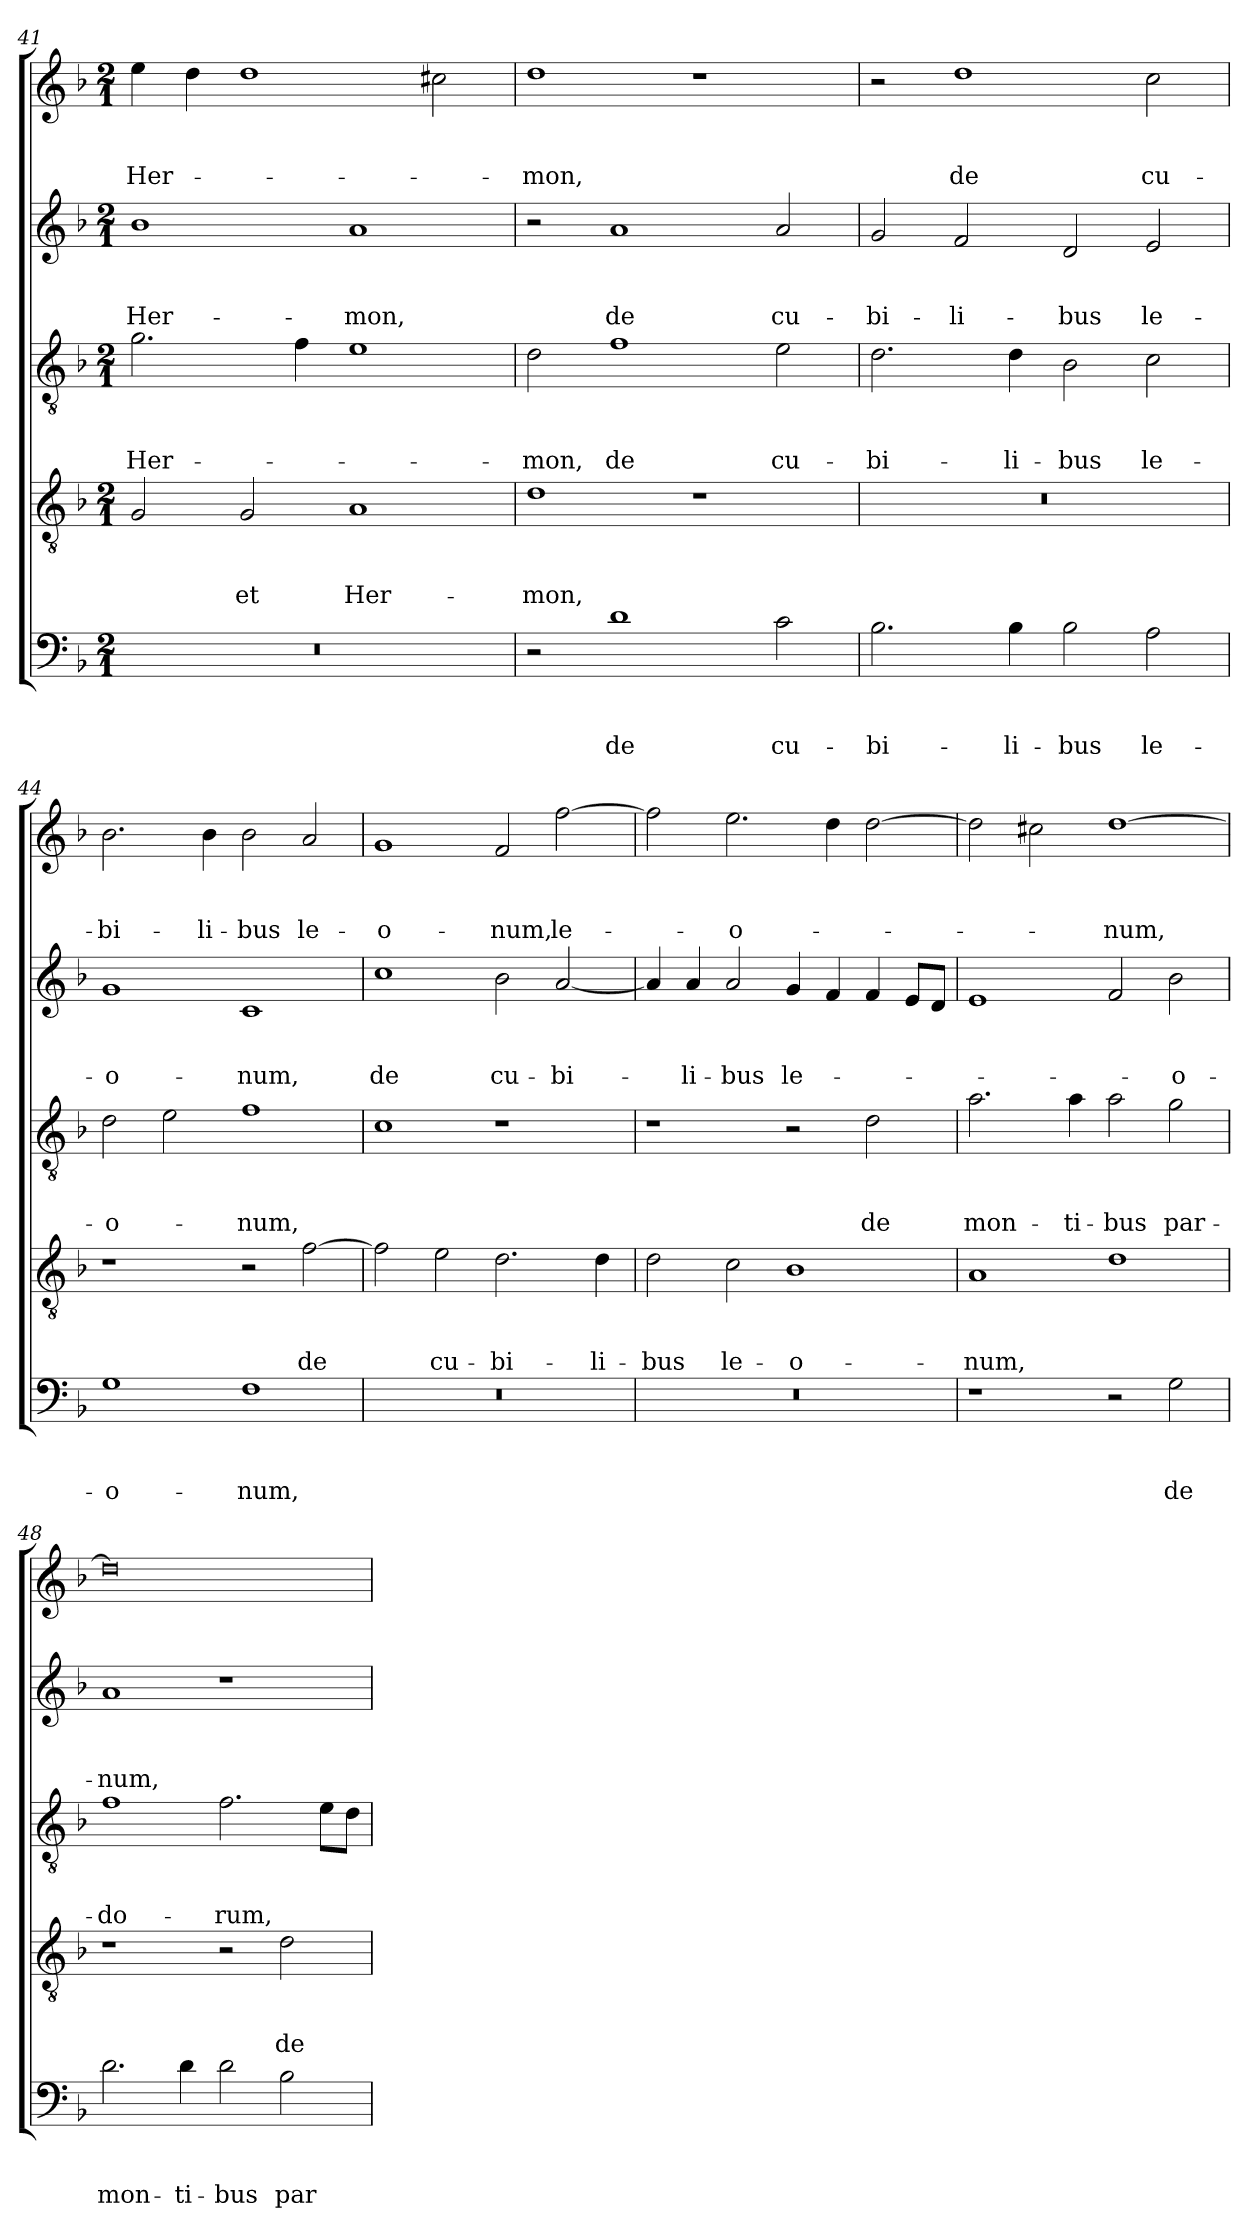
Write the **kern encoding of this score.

**kern	**text	**text	**text	**kern	**text	**text	**text	**kern	**text	**text	**text	**kern	**text	**text	**text	**kern	**text	**text	**text
*part5	*part5	*part5	*part5	*part4	*part4	*part4	*part4	*part3	*part3	*part3	*part3	*part2	*part2	*part2	*part2	*part1	*part1	*part1	*part1
*staff5	*staff5	*staff5	*staff5	*staff4	*staff4	*staff4	*staff4	*staff3	*staff3	*staff3	*staff3	*staff2	*staff2	*staff2	*staff2	*staff1	*staff1	*staff1	*staff1
*clefF4	*	*	*	*clefGv2	*	*	*	*clefGv2	*	*	*	*clefG2	*	*	*	*clefG2	*	*	*
*k[b-]	*	*	*	*k[b-]	*	*	*	*k[b-]	*	*	*	*k[b-]	*	*	*	*k[b-]	*	*	*
*F:	*	*	*	*F:	*	*	*	*F:	*	*	*	*F:	*	*	*	*F:	*	*	*
*M2/1	*	*	*	*M2/1	*	*	*	*M2/1	*	*	*	*M2/1	*	*	*	*M2/1	*	*	*
=41	=41	=41	=41	=41	=41	=41	=41	=41	=41	=41	=41	=41	=41	=41	=41	=41	=41	=41	=41
!	!	!	!	!	!	!	!	!	!	!	!LO:LY:b	!	!	!	!LO:LY:b	!	!	!	!LO:LY:b
0r	.	.	.	2G/	.	.	.	2.g\	.	.	Her-	1b-	.	.	Her-	4ee\	.	.	Her-
.	.	.	.	.	.	.	.	.	.	.	.	.	.	.	.	4dd\	.	.	.
!	!	!	!	!	!	!	!LO:LY:b	!	!	!	!	!	!	!	!	!	!	!	!
.	.	.	.	2G/	.	.	et	.	.	.	.	.	.	.	.	1dd	.	.	.
.	.	.	.	.	.	.	.	4f\	.	.	.	.	.	.	.	.	.	.	.
!	!	!	!	!	!	!	!LO:LY:b	!	!	!	!	!	!	!	!LO:LY:b	!	!	!	!
.	.	.	.	1A	.	.	Her-	1e	.	.	.	1a	.	.	-mon,	.	.	.	.
.	.	.	.	.	.	.	.	.	.	.	.	.	.	.	.	2cc#X\	.	.	.
=42	=42	=42	=42	=42	=42	=42	=42	=42	=42	=42	=42	=42	=42	=42	=42	=42	=42	=42	=42
!	!	!	!	!	!	!	!LO:LY:b	!	!	!	!LO:LY:b	!	!	!	!	!	!	!	!LO:LY:b
2r	.	.	.	1d	.	.	-mon,	2d\	.	.	-mon,	2r	.	.	.	1dd	.	.	-mon,
!	!	!	!LO:LY:b	!	!	!	!	!	!	!	!LO:LY:b	!	!	!	!LO:LY:b	!	!	!	!
1d	.	.	de	.	.	.	.	1f	.	.	de	1a	.	.	de	.	.	.	.
.	.	.	.	1r	.	.	.	.	.	.	.	.	.	.	.	1r	.	.	.
!	!	!	!LO:LY:b	!	!	!	!	!	!	!	!LO:LY:b	!	!	!	!LO:LY:b	!	!	!	!
2c\	.	.	cu-	.	.	.	.	2e\	.	.	cu-	2a/	.	.	cu-	.	.	.	.
!!LO:LB:g=z
=43	=43	=43	=43	=43	=43	=43	=43	=43	=43	=43	=43	=43	=43	=43	=43	=43	=43	=43	=43
!	!	!	!LO:LY:b	!	!	!	!	!	!	!	!LO:LY:b	!	!	!	!LO:LY:b	!	!	!	!
2.B-\	.	.	-bi-	0r	.	.	.	2.d\	.	.	-bi-	2g/	.	.	-bi-	2r	.	.	.
!	!	!	!	!	!	!	!	!	!	!	!	!	!	!	!LO:LY:b	!	!	!	!LO:LY:b
.	.	.	.	.	.	.	.	.	.	.	.	2f/	.	.	-li-	1dd	.	.	de
!	!	!	!LO:LY:b	!	!	!	!	!	!	!	!LO:LY:b	!	!	!	!	!	!	!	!
4B-\	.	.	-li-	.	.	.	.	4d\	.	.	-li-	.	.	.	.	.	.	.	.
!	!	!	!LO:LY:b	!	!	!	!	!	!	!	!LO:LY:b	!	!	!	!LO:LY:b	!	!	!	!
2B-\	.	.	-bus	.	.	.	.	2B-\	.	.	-bus	2d/	.	.	-bus	.	.	.	.
!	!	!	!LO:LY:b	!	!	!	!	!	!	!	!LO:LY:b	!	!	!	!LO:LY:b	!	!	!	!LO:LY:b
2A\	.	.	le-	.	.	.	.	2c\	.	.	le-	2e/	.	.	le-	2cc\	.	.	cu-
=44	=44	=44	=44	=44	=44	=44	=44	=44	=44	=44	=44	=44	=44	=44	=44	=44	=44	=44	=44
!	!	!	!LO:LY:b	!	!	!	!	!	!	!	!LO:LY:b	!	!	!	!LO:LY:b	!	!	!	!LO:LY:b
1G	.	.	-o-	1r	.	.	.	2d\	.	.	-o-	1g	.	.	-o-	2.b-\	.	.	-bi-
.	.	.	.	.	.	.	.	2e\	.	.	.	.	.	.	.	.	.	.	.
!	!	!	!	!	!	!	!	!	!	!	!	!	!	!	!	!	!	!	!LO:LY:b
.	.	.	.	.	.	.	.	.	.	.	.	.	.	.	.	4b-\	.	.	-li-
!	!	!	!LO:LY:b	!	!	!	!	!	!	!	!LO:LY:b	!	!	!	!LO:LY:b	!	!	!	!LO:LY:b
1F	.	.	-num,	2r	.	.	.	1f	.	.	-num,	1c	.	.	-num,	2b-\	.	.	-bus
!	!	!	!	!	!	!	!LO:LY:b	!	!	!	!	!	!	!	!	!	!	!	!LO:LY:b
.	.	.	.	[2f\	.	.	de	.	.	.	.	.	.	.	.	2a/	.	.	le-
=45	=45	=45	=45	=45	=45	=45	=45	=45	=45	=45	=45	=45	=45	=45	=45	=45	=45	=45	=45
!	!	!	!	!	!	!	!	!	!	!	!	!	!	!	!LO:LY:b	!	!	!	!LO:LY:b
0r	.	.	.	2f\]	.	.	.	1c	.	.	.	1cc	.	.	de	1g	.	.	-o-
!	!	!	!	!	!	!	!LO:LY:b	!	!	!	!	!	!	!	!	!	!	!	!
.	.	.	.	2e\	.	.	cu-	.	.	.	.	.	.	.	.	.	.	.	.
!	!	!	!	!	!	!	!LO:LY:b	!	!	!	!	!	!	!	!LO:LY:b	!	!	!	!LO:LY:b
.	.	.	.	2.d\	.	.	-bi-	1r	.	.	.	2b-\	.	.	cu-	2f/	.	.	-num,
!	!	!	!	!	!	!	!	!	!	!	!	!	!	!	!LO:LY:b	!	!	!	!LO:LY:b
.	.	.	.	.	.	.	.	.	.	.	.	[2a/	.	.	-bi-	[2ff\	.	.	le-
!	!	!	!	!	!	!	!LO:LY:b	!	!	!	!	!	!	!	!	!	!	!	!
.	.	.	.	4d\	.	.	-li-	.	.	.	.	.	.	.	.	.	.	.	.
=46	=46	=46	=46	=46	=46	=46	=46	=46	=46	=46	=46	=46	=46	=46	=46	=46	=46	=46	=46
!	!	!	!	!	!	!	!LO:LY:b	!	!	!	!	!	!	!	!	!	!	!	!
0r	.	.	.	2d\	.	.	-bus	1r	.	.	.	4a/]	.	.	.	2ff\]	.	.	.
!	!	!	!	!	!	!	!	!	!	!	!	!	!	!	!LO:LY:b	!	!	!	!
.	.	.	.	.	.	.	.	.	.	.	.	4a/	.	.	-li-	.	.	.	.
!	!	!	!	!	!	!	!LO:LY:b	!	!	!	!	!	!	!	!LO:LY:b	!	!	!	!LO:LY:b
.	.	.	.	2c\	.	.	le-	.	.	.	.	2a/	.	.	-bus	2.ee\	.	.	-o-
!	!	!	!	!	!	!	!LO:LY:b	!	!	!	!	!	!	!	!LO:LY:b	!	!	!	!
.	.	.	.	1B-	.	.	-o-	2r	.	.	.	4g/	.	.	le-	.	.	.	.
.	.	.	.	.	.	.	.	.	.	.	.	4f/	.	.	.	4dd\	.	.	.
!	!	!	!	!	!	!	!	!	!	!	!LO:LY:b	!	!	!	!	!	!	!	!
.	.	.	.	.	.	.	.	2d\	.	.	de	4f/	.	.	.	[2dd\	.	.	.
.	.	.	.	.	.	.	.	.	.	.	.	8e/L	.	.	.	.	.	.	.
.	.	.	.	.	.	.	.	.	.	.	.	8d/J	.	.	.	.	.	.	.
=47	=47	=47	=47	=47	=47	=47	=47	=47	=47	=47	=47	=47	=47	=47	=47	=47	=47	=47	=47
!	!	!	!	!	!	!	!LO:LY:b	!	!	!	!LO:LY:b	!	!	!	!	!	!	!	!
1r	.	.	.	1A	.	.	-num,	2.a\	.	.	mon-	1e	.	.	.	2dd\]	.	.	.
.	.	.	.	.	.	.	.	.	.	.	.	.	.	.	.	2cc#X\	.	.	.
!	!	!	!	!	!	!	!	!	!	!	!LO:LY:b	!	!	!	!	!	!	!	!
.	.	.	.	.	.	.	.	4a\	.	.	-ti-	.	.	.	.	.	.	.	.
!	!	!	!	!	!	!	!	!	!	!	!LO:LY:b	!	!	!	!	!	!	!	!LO:LY:b
2r	.	.	.	1d	.	.	.	2a\	.	.	-bus	2f/	.	.	.	[1dd	.	.	-num,
!	!	!	!LO:LY:b	!	!	!	!	!	!	!	!LO:LY:b	!	!	!	!LO:LY:b	!	!	!	!
2G\	.	.	de	.	.	.	.	2g\	.	.	par-	2b-\	.	.	-o-	.	.	.	.
=48	=48	=48	=48	=48	=48	=48	=48	=48	=48	=48	=48	=48	=48	=48	=48	=48	=48	=48	=48
!	!	!	!LO:LY:b	!	!	!	!	!	!	!	!LO:LY:b	!	!	!	!LO:LY:b	!	!	!	!
2.d\	.	.	mon-	1r	.	.	.	1f	.	.	-do-	1a	.	.	-num,	0dd]	.	.	.
!	!	!	!LO:LY:b	!	!	!	!	!	!	!	!	!	!	!	!	!	!	!	!
4d\	.	.	-ti-	.	.	.	.	.	.	.	.	.	.	.	.	.	.	.	.
!	!	!	!LO:LY:b	!	!	!	!	!	!	!	!LO:LY:b	!	!	!	!	!	!	!	!
2d\	.	.	-bus	2r	.	.	.	2.f\	.	.	-rum,	1r	.	.	.	.	.	.	.
!	!	!	!LO:LY:b	!	!	!	!LO:LY:b	!	!	!	!	!	!	!	!	!	!	!	!
2B-\	.	.	par-	2d\	.	.	de	.	.	.	.	.	.	.	.	.	.	.	.
.	.	.	.	.	.	.	.	8e\L	.	.	.	.	.	.	.	.	.	.	.
.	.	.	.	.	.	.	.	8d\J	.	.	.	.	.	.	.	.	.	.	.
=	=	=	=	=	=	=	=	=	=	=	=	=	=	=	=	=	=	=	=
*-	*-	*-	*-	*-	*-	*-	*-	*-	*-	*-	*-	*-	*-	*-	*-	*-	*-	*-	*-
